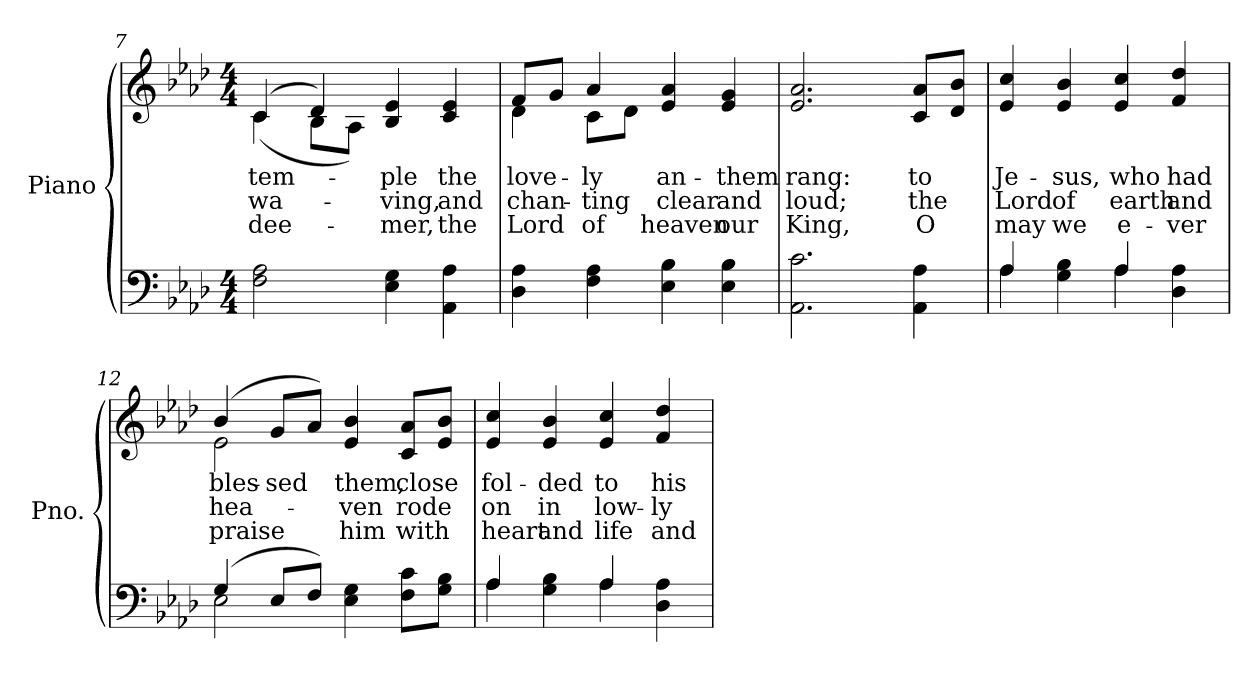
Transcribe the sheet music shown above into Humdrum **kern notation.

**kern	**kern	**text	**text	**text
*part2	*part1	*part1	*part1	*part1
*staff2	*staff1	*staff1	*staff1	*staff1
*I"Piano	*I"Piano	*	*	*
*I'Pno.	*I'Pno.	*	*	*
*clefF4	*clefG2	*	*	*
*k[b-e-a-d-]	*k[b-e-a-d-]	*	*	*
*A-:	*A-:	*	*	*
*M4/4	*M4/4	*	*	*
=7	=7	=7	=7	=7
!	!	!LO:LY:b:color=#000000	!LO:LY:b:color=#000000	!LO:LY:b:color=#000000
*	*^	*	*	*
2Fi\ 2A-i	(4ci/	(4ci\	tem-	wa-	-dee-
.	4d-i/)	8B-i\L	.	.	.
.	.	8A-i\J)	.	.	.
!	!	!	!LO:LY:b:color=#000000	!LO:LY:b:color=#000000	!LO:LY:b:color=#000000
4E-i\ 4Gi	4B-i/ 4e-i	2ryy	-ple	-ving,	-mer,
!	!	!	!LO:LY:b:color=#000000	!LO:LY:b:color=#000000	!LO:LY:b:color=#000000
4AA-i\ 4A-i	4ci/ 4e-i	.	the	and	the
!!LO:LB:g=z	!!
=8	=8	=8	=8	=8	=8
!	!	!	!LO:LY:b:color=#000000	!LO:LY:b:color=#000000	!LO:LY:b:color=#000000
4D-i\ 4A-i	8fi/L	4d-i\	love-	chan-	Lord
.	8gi/J	.	.	.	.
!	!	!	!LO:LY:b:color=#000000	!LO:LY:b:color=#000000	!LO:LY:b:color=#000000
4Fi\ 4A-i	4a-i/	8ci\L	-ly	-ting	of
.	.	8d-i\J	.	.	.
!	!	!	!LO:LY:b:color=#000000	!LO:LY:b:color=#000000	!LO:LY:b:color=#000000
4E-i\ 4B-i	4e-i/ 4a-i	2ryy	an-	clear	heaven
!	!	!	!LO:LY:b:color=#000000	!LO:LY:b:color=#000000	!LO:LY:b:color=#000000
4E-i\ 4B-i	4e-i/ 4gi	.	-them	and	our
*	*v	*v	*	*	*
=9	=9	=9	=9	=9
!	!	!LO:LY:b:color=#000000	!LO:LY:b:color=#000000	!LO:LY:b:color=#000000
2.AA-i\ 2.ci	2.e-i/ 2.a-i	rang:	loud;	King,
=10-	=10-	=10-	=10-	=10-
!	!	!LO:LY:b:color=#000000	!LO:LY:b:color=#000000	!LO:LY:b:color=#000000
4AA-i\ 4A-i	8ci/ 8a-i/L	to	the	O
.	8d-i/ 8b-i/J	.	.	.
=11	=11	=11	=11	=11
*^	*	*	*	*
!	!	!	!LO:LY:b:color=#000000	!LO:LY:b:color=#000000	!LO:LY:b:color=#000000
4A-i/	4A-i\	4e-i/ 4cci	Je-	Lord	may
!	!	!	!LO:LY:b:color=#000000	!LO:LY:b:color=#000000	!LO:LY:b:color=#000000
4Gi\ 4B-i	4ryy	4e-i/ 4b-i	-sus,	of	we
!	!	!	!LO:LY:b:color=#000000	!LO:LY:b:color=#000000	!LO:LY:b:color=#000000
4A-i/	4A-i\	4e-i/ 4cci	who	earth	e-
!	!	!	!LO:LY:b:color=#000000	!LO:LY:b:color=#000000	!LO:LY:b:color=#000000
4D-i\ 4A-i	4ryy	4fi/ 4dd-i	had	and	-ver
!!LO:LB:g=z
=12	=12	=12	=12	=12	=12
!	!	!	!LO:LY:b:color=#000000	!LO:LY:b:color=#000000	!LO:LY:b:color=#000000
*	*	*^	*	*	*
(4Gi/	2E-i\	(4b-i/	2e-i\	bles-	hea-	praise
!	!	!	!	!LO:LY:b:color=#000000	!	!
8E-i/L	.	8gi/L	.	-sed	.	.
8Fi/J)	.	8a-i/J)	.	.	.	.
!	!	!	!	!LO:LY:b:color=#000000	!LO:LY:b:color=#000000	!LO:LY:b:color=#000000
4E-i\ 4Gi	2ryy	4e-i/ 4b-i	2ryy	them,	-ven	him
!	!	!	!	!LO:LY:b:color=#000000	!LO:LY:b:color=#000000	!LO:LY:b:color=#000000
8Fi\ 8ci\L	.	8ci/ 8a-i/L	.	close	rode	with
8Gi\ 8B-i\J	.	8e-i/ 8b-i/J	.	.	.	.
*	*	*v	*v	*	*	*
=13	=13	=13	=13	=13	=13
!	!	!	!LO:LY:b:color=#000000	!LO:LY:b:color=#000000	!LO:LY:b:color=#000000
4A-i/	4A-i\	4e-i/ 4cci	fol-	on	heart
!	!	!	!LO:LY:b:color=#000000	!LO:LY:b:color=#000000	!LO:LY:b:color=#000000
4Gi\ 4B-i	4ryy	4e-i/ 4b-i	-ded	in	and
!	!	!	!LO:LY:b:color=#000000	!LO:LY:b:color=#000000	!LO:LY:b:color=#000000
4A-i/	4A-i\	4e-i/ 4cci	to	low-	life
!	!	!	!LO:LY:b:color=#000000	!LO:LY:b:color=#000000	!LO:LY:b:color=#000000
4D-i\ 4A-i	4ryy	4fi/ 4dd-i	his	-ly	and
*v	*v	*	*	*	*
=	=	=	=	=
*-	*-	*-	*-	*-
